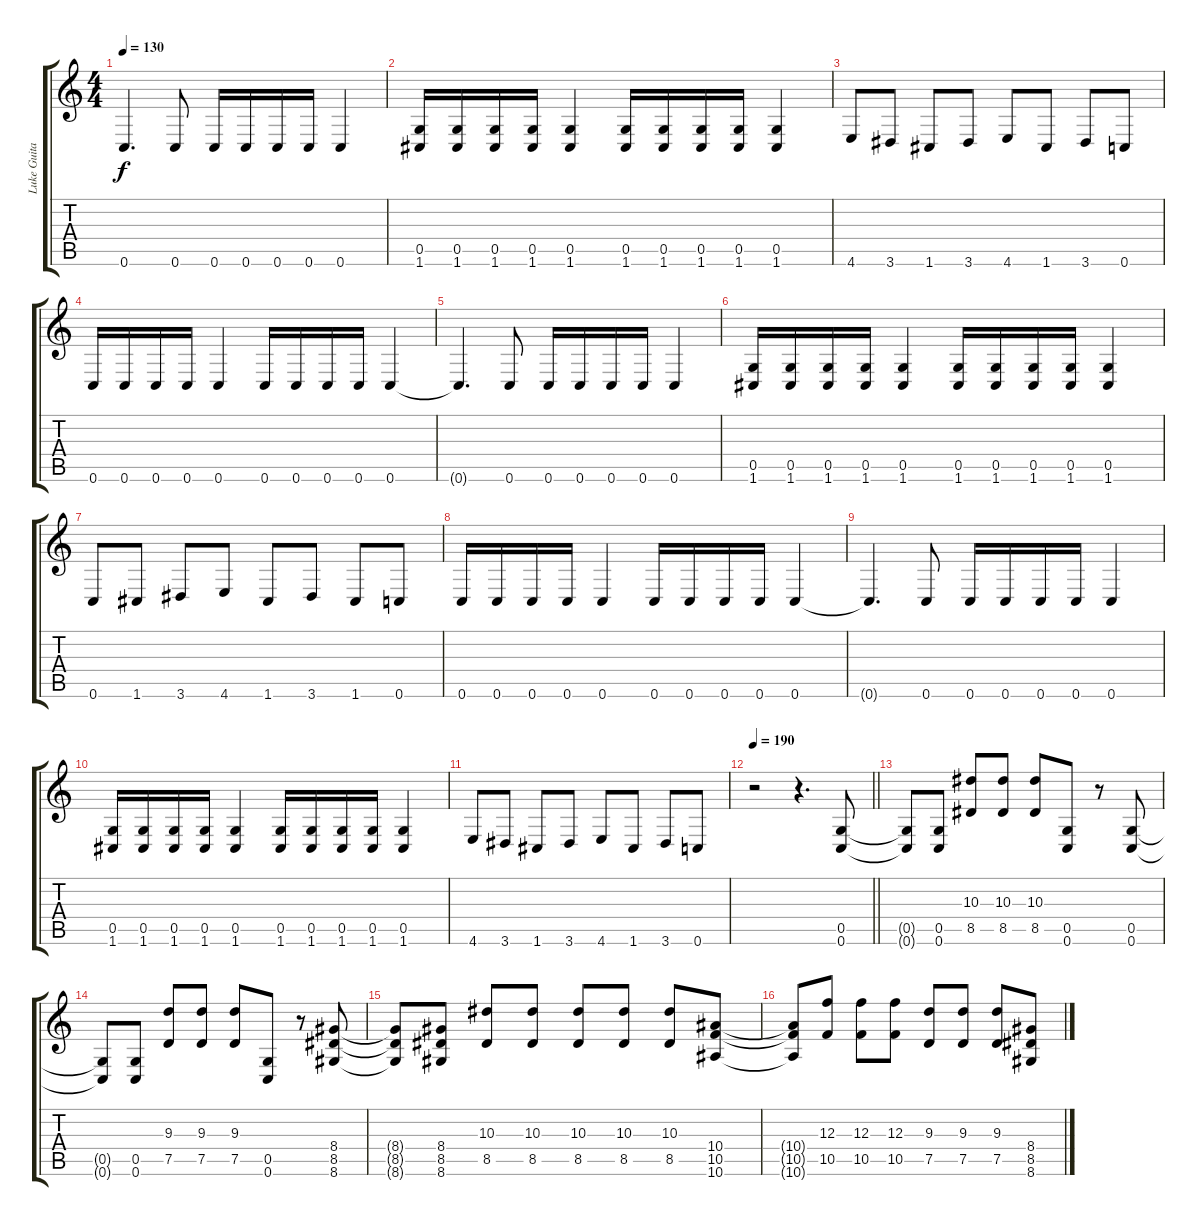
\track ("Luke Guitar" "Luke Guita") {instrument overdrivenguitar}
\staff {score tabs}
\tuning (D4 A3 F3 C3 G2 C2) {hide}
\ts (4 4)
\tempo 130
\clef g2
\ks c
0.6{t}.4{d dy f} 0.6.8 0.6.16 0.6.16 0.6.16 0.6.16 0.6.4 |
(0.5 1.6).16 (0.5 1.6).16 (0.5 1.6).16 (0.5 1.6).16 (0.5 1.6).4 (0.5 1.6).16 (0.5 1.6).16 (0.5 1.6).16 (0.5 1.6).16 (0.5 1.6).4 |
4.6.8 3.6.8 1.6.8 3.6.8 4.6.8 1.6.8 3.6.8 0.6.8 |
0.6.16 0.6.16 0.6.16 0.6.16 0.6.4 0.6.16 0.6.16 0.6.16 0.6.16 0.6.4 |
0.6{t}.4{d} 0.6.8 0.6.16 0.6.16 0.6.16 0.6.16 0.6.4 |
(0.5 1.6).16 (0.5 1.6).16 (0.5 1.6).16 (0.5 1.6).16 (0.5 1.6).4 (0.5 1.6).16 (0.5 1.6).16 (0.5 1.6).16 (0.5 1.6).16 (0.5 1.6).4 |
0.6.8 1.6.8 3.6.8 4.6.8 1.6.8 3.6.8 1.6.8 0.6.8 |
0.6.16 0.6.16 0.6.16 0.6.16 0.6.4 0.6.16 0.6.16 0.6.16 0.6.16 0.6.4 |
0.6{t}.4{d} 0.6.8 0.6.16 0.6.16 0.6.16 0.6.16 0.6.4 |
(0.5 1.6).16 (0.5 1.6).16 (0.5 1.6).16 (0.5 1.6).16 (0.5 1.6).4 (0.5 1.6).16 (0.5 1.6).16 (0.5 1.6).16 (0.5 1.6).16 (0.5 1.6).4 |
4.6.8 3.6.8 1.6.8 3.6.8 4.6.8 1.6.8 3.6.8 0.6.8 |
\tempo 190
\barLineRight lightlight
r.2 r.4{d} (0.5 0.6).8 |
\section ("" "")
(0.5{t} 0.6{t}).8 (0.5 0.6).8 (10.3 8.5).8 (10.3 8.5).8 (10.3 8.5).8 (0.5 0.6).8 r.8 (0.5 0.6).8 |
(0.5{t} 0.6{t}).8 (0.5 0.6).8 (9.3 7.5).8 (9.3 7.5).8 (9.3 7.5).8 (0.5 0.6).8 r.8 (8.4 8.5 8.6).8 |
(8.4{t} 8.5{t} 8.6{t}).8 (8.4 8.5 8.6).8 (10.3 8.5).8 (10.3 8.5).8 (10.3 8.5).8 (10.3 8.5).8 (10.3 8.5).8 (10.4 10.5 10.6).8 |
(10.4{t} 10.5{t} 10.6{t}).8 (12.3 10.5).8 (12.3 10.5).8 (12.3 10.5).8 (9.3 7.5).8 (9.3 7.5).8 (9.3 7.5).8 (8.4 8.5 8.6).8
